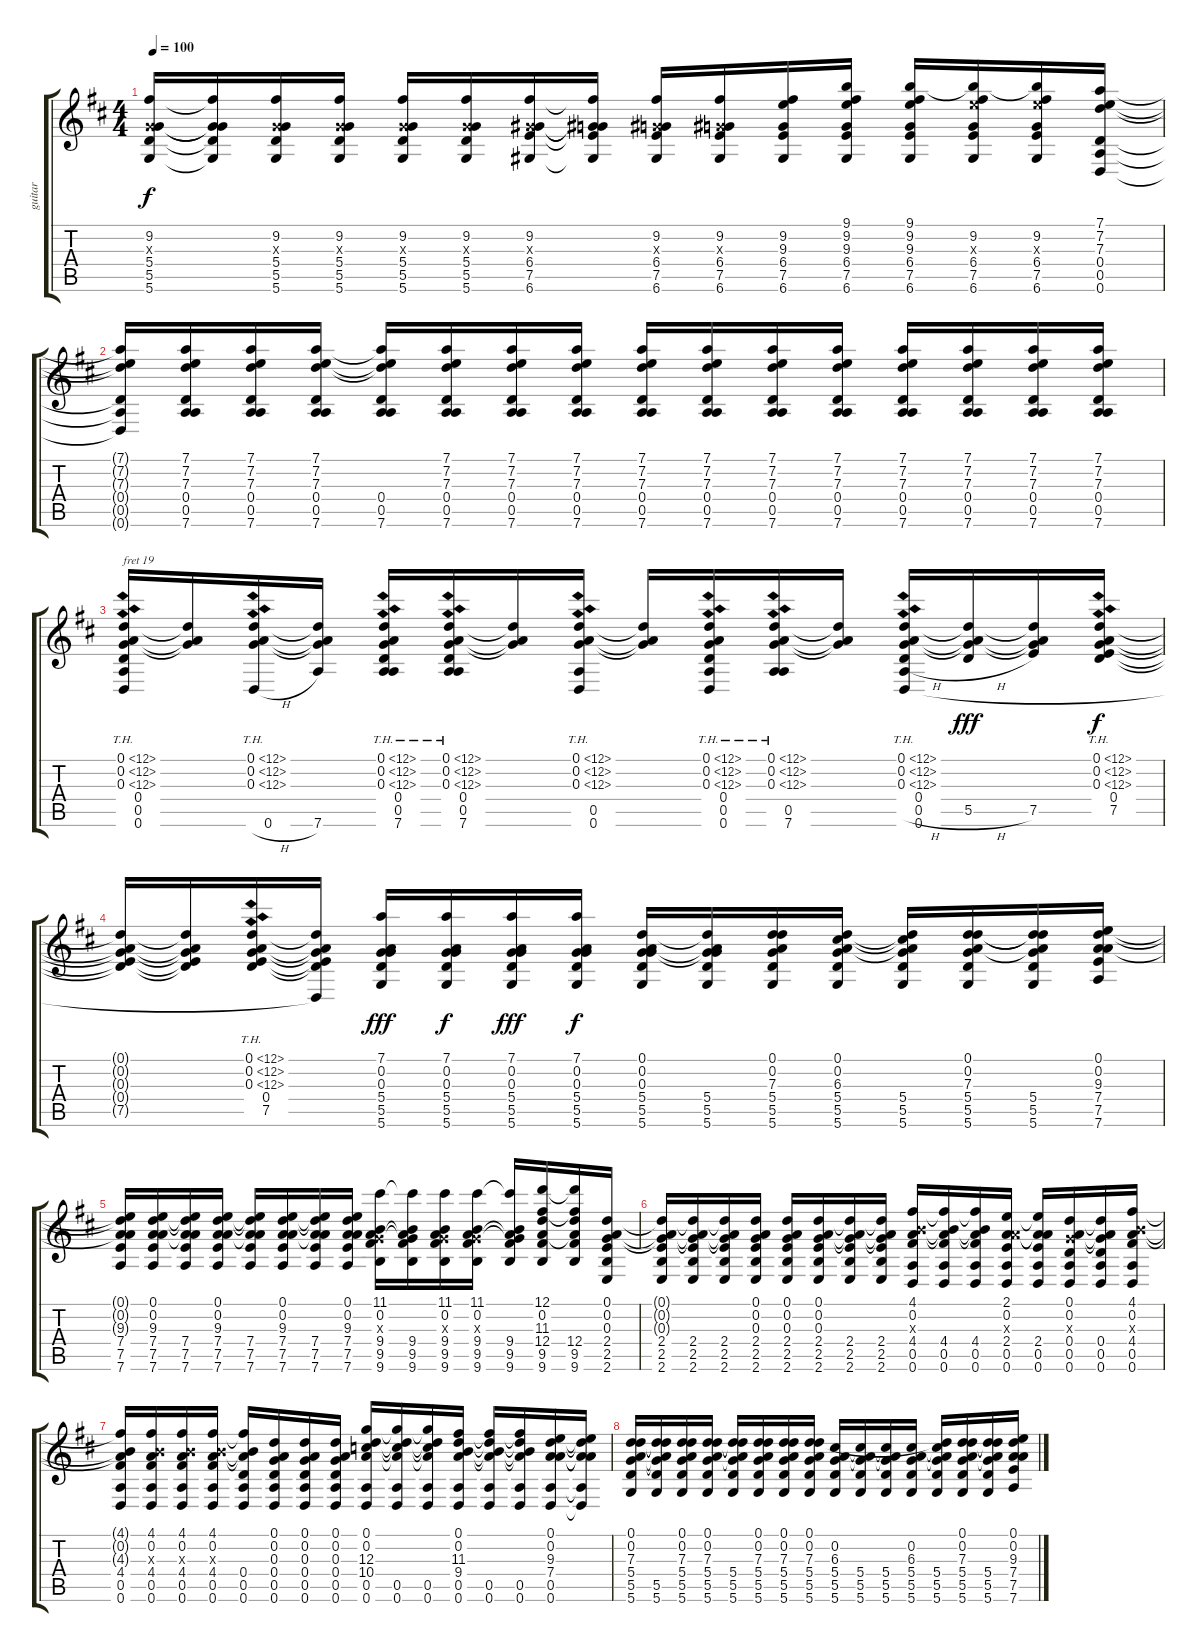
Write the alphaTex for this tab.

\track ("guitar" "guitar") {instrument acousticguitarsteel}
\staff {score tabs}
\tuning (D4 A3 G3 D3 A2 D2) {hide}
\ts (4 4)
\tempo 100
\clef g2
\ks d
(9.2 0.3{x} 5.4 5.5 5.6).16{dy f} (9.2{t} 0.3{t} 5.4{t} 5.5{t} 5.6{t}).16 (9.2 0.3{x} 5.4 5.5 5.6).16 (9.2 0.3{x} 5.4 5.5 5.6).16 (9.2 0.3{x} 5.4 5.5 5.6).16 (9.2 0.3{x} 5.4 5.5 5.6).16 (9.2 0.3{x} 6.4 7.5 6.6).16 (9.2{t} 0.3{t} 6.4{t} 7.5{t} 6.6{t}).16 (9.2 0.3{x} 6.4 7.5 6.6).16 (9.2 0.3{x} 6.4 7.5 6.6).16 (9.2 9.3 6.4 7.5 6.6).16 (9.1 9.2 9.3 6.4 7.5 6.6).16 (9.1 9.2 9.3 6.4 7.5 6.6).16 (9.1{t} 9.2 9.3{x} 6.4 7.5 6.6).16 (9.1{t} 9.2 9.3{x} 6.4 7.5 6.6).16 (7.1 7.2 7.3 0.4 0.5 0.6).16 |
(7.1{t} 7.2{t} 7.3{t} 0.4{t} 0.5{t} 0.6{t}).16 (7.1 7.2 7.3 0.4 0.5 7.6).16 (7.1 7.2 7.3 0.4 0.5 7.6).16 (7.1 7.2 7.3 0.4 0.5 7.6).16 (7.1{t} 7.2{t} 7.3{t} 0.4 0.5 7.6).16 (7.1 7.2 7.3 0.4 0.5 7.6).16 (7.1 7.2 7.3 0.4 0.5 7.6).16 (7.1 7.2 7.3 0.4 0.5 7.6).16 (7.1 7.2 7.3 0.4 0.5 7.6).16 (7.1 7.2 7.3 0.4 0.5 7.6).16 (7.1 7.2 7.3 0.4 0.5 7.6).16 (7.1 7.2 7.3 0.4 0.5 7.6).16 (7.1 7.2 7.3 0.4 0.5 7.6).16 (7.1 7.2 7.3 0.4 0.5 7.6).16 (7.1 7.2 7.3 0.4 0.5 7.6).16 (7.1 7.2 7.3 0.4 0.5 7.6).16 |
(0.1{th 12} 0.2{th 12} 0.3{th 12} 0.4 0.5 0.6).16{txt "fret 19"} (0.1{t} 0.2{t} 0.3{t}).16 (0.1{th 12} 0.2{th 12} 0.3{th 12} 0.6{h}).16 (0.1{t} 0.2{t} 0.3{t} 7.6).16 (0.1{th 12} 0.2{th 12} 0.3{th 12} 0.4 0.5 7.6).16 (0.1{th 12} 0.2{th 12} 0.3{th 12} 0.4 0.5 7.6).16 (0.1{t} 0.2{t} 0.3{t}).16 (0.1{th 12} 0.2{th 12} 0.3{th 12} 0.5 0.6).16 (0.1{t} 0.2{t} 0.3{t}).16 (0.1{th 12} 0.2{th 12} 0.3{th 12} 0.4 0.5 0.6).16 (0.1{th 12} 0.2{th 12} 0.3{th 12} 0.5 7.6).16 (0.1{t} 0.2{t} 0.3{t}).16 (0.1{th 12} 0.2{th 12} 0.3{th 12} 0.4 0.5{h} 0.6).16 (0.1{t} 0.2{t} 0.3{t} 5.5{h}).16{dy fff} (0.1{t} 0.2{t} 0.3{t} 7.5).16 (0.1{th 12} 0.2{th 12} 0.3{th 12} 0.4 7.5).16{dy f} |
(0.1{t} 0.2{t} 0.3{t} 0.4{t} 7.5{t}).16 (0.1{t} 0.2{t} 0.3{t} 0.4{t} 7.5{t}).16 (0.1{th 12} 0.2{th 12} 0.3{th 12} 0.4 7.5).16 (0.1{t} 0.2{t} 0.3{t} 0.4{t} 7.5{t} 0.6{t}).16 (7.1 0.2 0.3 5.4 5.5 5.6).16{dy fff} (7.1 0.2 0.3 5.4 5.5 5.6).16{dy f} (7.1 0.2 0.3 5.4 5.5 5.6).16{dy fff} (7.1 0.2 0.3 5.4 5.5 5.6).16{dy f} (0.1 0.2 0.3 5.4 5.5 5.6).16 (0.1{t} 0.2{t} 0.3{t} 5.4 5.5 5.6).16 (0.1 0.2 7.3 5.4 5.5 5.6).16 (0.1 0.2 6.3 5.4 5.5 5.6).16 (0.1{t} 0.2{t} 6.3{t} 5.4 5.5 5.6).16 (0.1 0.2 7.3 5.4 5.5 5.6).16 (0.1{t} 0.2{t} 7.3{t} 5.4 5.5 5.6).16 (0.1 0.2 9.3 7.4 7.5 7.6).16 |
(0.1{t} 0.2{t} 9.3{t} 7.4 7.5 7.6).16 (0.1 0.2 9.3 7.4 7.5 7.6).16 (0.1{t} 0.2{t} 9.3{t} 7.4 7.5 7.6).16 (0.1 0.2 9.3 7.4 7.5 7.6).16 (0.1{t} 0.2{t} 9.3{t} 7.4 7.5 7.6).16 (0.1 0.2 9.3 7.4 7.5 7.6).16 (0.1{t} 0.2{t} 9.3{t} 7.4 7.5 7.6).16 (0.1 0.2 9.3 7.4 7.5 7.6).16 (11.1 0.2 0.3{x} 9.4 9.5 9.6).16 (11.1{t} 0.2{t} 0.3{t} 9.4 9.5 9.6).16 (11.1 0.2 0.3{x} 9.4 9.5 9.6).16 (11.1 0.2 0.3{x} 9.4 9.5 9.6).16 (11.1{t} 0.2{t} 0.3{t} 9.4 9.5 9.6).16 (12.1 0.2 11.3 12.4 9.5 9.6).16 (12.1{t} 0.2{t} 11.3{t} 12.4 9.5 9.6).16 (0.1 0.2 0.3 2.4 2.5 2.6).16 |
(0.1{t} 0.2{t} 0.3{t} 2.4 2.5 2.6).16 (0.1{t} 0.2{t} 0.3{t} 2.4 2.5 2.6).16 (0.1{t} 0.2{t} 0.3{t} 2.4 2.5 2.6).16 (0.1 0.2 0.3 2.4 2.5 2.6).16 (0.1 0.2 0.3 2.4 2.5 2.6).16 (0.1 0.2 0.3 2.4 2.5 2.6).16 (0.1{t} 0.2{t} 0.3{t} 2.4 2.5 2.6).16 (0.1{t} 0.2{t} 0.3{t} 2.4 2.5 2.6).16 (4.1 0.2 4.3{x} 4.4 0.5 0.6).16 (4.1{t} 0.2{t} 4.3{t} 4.4 0.5 0.6).16 (4.1{t} 0.2{t} 4.3{t} 4.4 0.5 0.6).16 (2.1 0.2 2.3{x} 2.4 0.5 0.6).16 (2.1{t} 0.2{t} 2.3{t} 2.4 0.5 0.6).16 (0.1 0.2 0.3{x} 0.4 0.5 0.6).16 (0.1{t} 0.2{t} 0.3{t} 0.4 0.5 0.6).16 (4.1 0.2 4.3{x} 4.4 0.5 0.6).16 |
(4.1{t} 0.2{t} 4.3{t} 4.4 0.5 0.6).16 (4.1 0.2 4.3{x} 4.4 0.5 0.6).16 (4.1 0.2 4.3{x} 4.4 0.5 0.6).16 (4.1 0.2 4.3{x} 4.4 0.5 0.6).16 (4.1{t} 0.2{t} 4.3{t} 0.4 0.5 0.6).16 (0.1 0.2 0.3 0.4 0.5 0.6).16 (0.1 0.2 0.3 0.4 0.5 0.6).16 (0.1 0.2 0.3 0.4 0.5 0.6).16 (0.1 0.2 12.3 10.4 0.5 0.6).16 (0.1{t} 0.2{t} 12.3{t} 10.4{t} 0.5 0.6).16 (0.1{t} 0.2{t} 12.3{t} 10.4{t} 0.5 0.6).16 (0.1 0.2 11.3 9.4 0.5 0.6).16 (0.1{t} 0.2{t} 11.3{t} 9.4{t} 0.5 0.6).16 (0.1{t} 0.2{t} 11.3{t} 9.4{t} 0.5 0.6).16 (0.1 0.2 9.3 7.4 0.5 0.6).16 (0.1{t} 0.2{t} 9.3{t} 7.4{t} 0.5{t} 0.6{t}).16 |
(0.1 0.2 7.3 5.4 5.5 5.6).16 (0.1{t} 0.2{t} 7.3{t} 5.4{t} 5.5 5.6).16 (0.1 0.2 7.3 5.4 5.5 5.6).16 (0.1 0.2 7.3 5.4 5.5 5.6).16 (0.1{t} 0.2{t} 7.3{t} 5.4 5.5 5.6).16 (0.1 0.2 7.3 5.4 5.5 5.6).16 (0.1 0.2 7.3 5.4 5.5 5.6).16 (0.1 0.2 7.3 5.4 5.5 5.6).16 (0.2 6.3 5.4 5.5 5.6).16 (0.2{t} 6.3{t} 5.4 5.5 5.6).16 (0.2{t} 6.3{t} 5.4 5.5 5.6).16 (0.2 6.3 5.4 5.5 5.6).16 (0.1{t} 0.2{t} 6.3{t} 5.4 5.5 5.6).16 (0.1 0.2 7.3 5.4 5.5 5.6).16 (0.1{t} 0.2{t} 7.3{t} 5.4 5.5 5.6).16 (0.1 0.2 9.3 7.4 7.5 7.6).16
